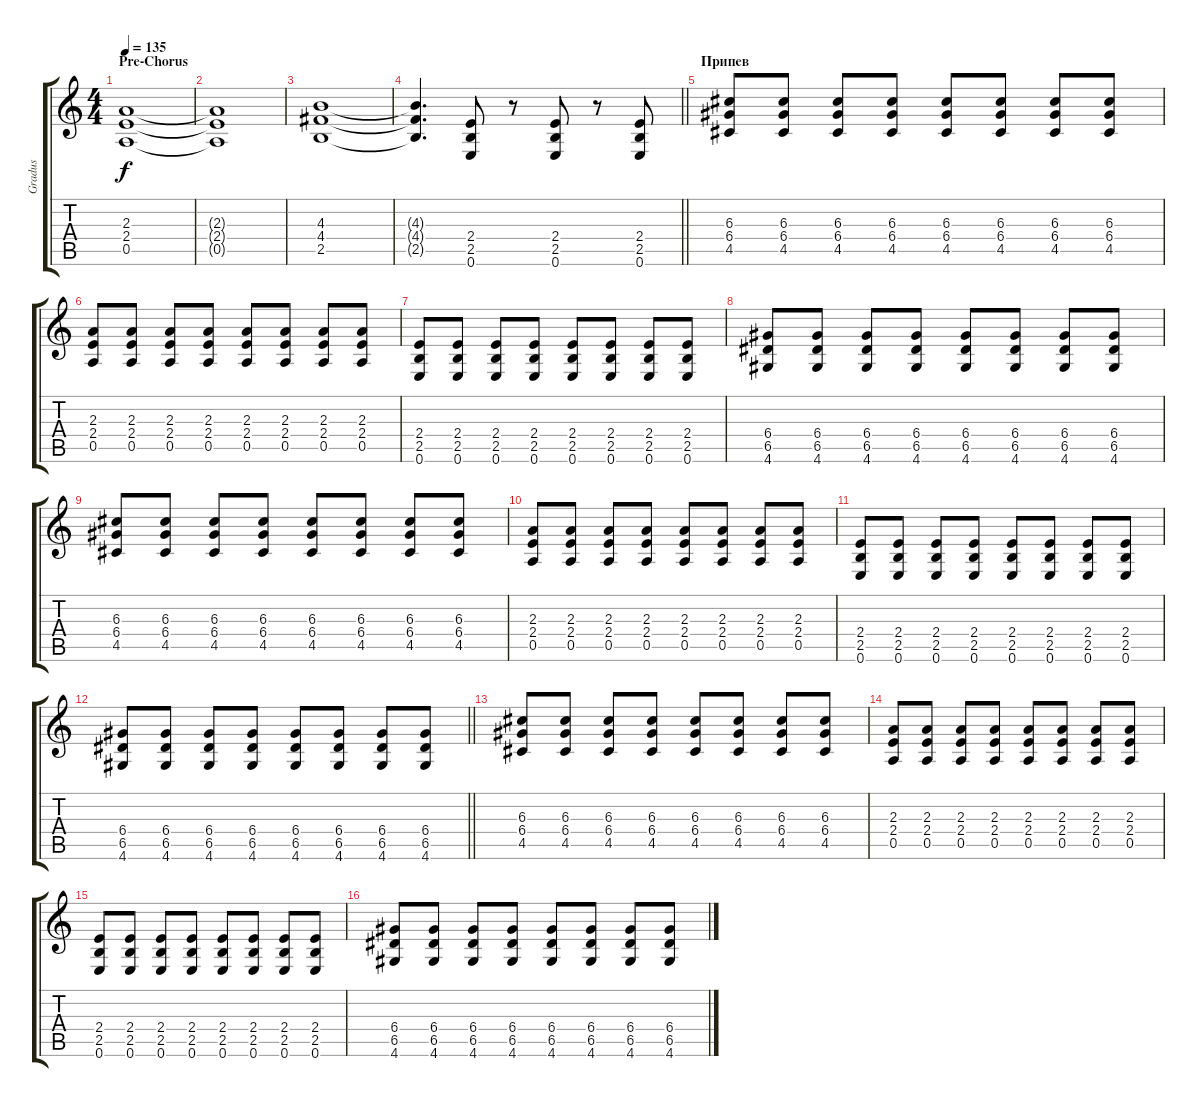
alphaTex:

\track ("Gradus" "Gradus") {instrument distortionguitar}
\staff {score tabs}
\tuning (E4 B3 G3 D3 A2 E2) {hide}
\ts (4 4)
\section ("" "Pre-Chorus")
\tempo 135
\clef g2
\ks c
(2.3 2.4 0.5).1{dy f} |
(2.3{t} 2.4{t} 0.5{t}).1 |
(4.3 4.4 2.5).1 |
\barLineRight lightlight
(4.3{t} 4.4{t} 2.5{t}).4{d} (2.4 2.5 0.6).8 r.8 (2.4 2.5 0.6).8 r.8 (2.4 2.5 0.6).8 |
\section ("" "Припев")
(6.3 6.4 4.5).8{instrument overdrivenguitar} (6.3 6.4 4.5).8 (6.3 6.4 4.5).8 (6.3 6.4 4.5).8 (6.3 6.4 4.5).8 (6.3 6.4 4.5).8 (6.3 6.4 4.5).8 (6.3 6.4 4.5).8 |
(2.3 2.4 0.5).8 (2.3 2.4 0.5).8 (2.3 2.4 0.5).8 (2.3 2.4 0.5).8 (2.3 2.4 0.5).8 (2.3 2.4 0.5).8 (2.3 2.4 0.5).8 (2.3 2.4 0.5).8 |
(2.4 2.5 0.6).8 (2.4 2.5 0.6).8 (2.4 2.5 0.6).8 (2.4 2.5 0.6).8 (2.4 2.5 0.6).8 (2.4 2.5 0.6).8 (2.4 2.5 0.6).8 (2.4 2.5 0.6).8 |
(6.4 6.5 4.6).8 (6.4 6.5 4.6).8 (6.4 6.5 4.6).8 (6.4 6.5 4.6).8 (6.4 6.5 4.6).8 (6.4 6.5 4.6).8 (6.4 6.5 4.6).8 (6.4 6.5 4.6).8 |
(6.3 6.4 4.5).8{instrument overdrivenguitar} (6.3 6.4 4.5).8 (6.3 6.4 4.5).8 (6.3 6.4 4.5).8 (6.3 6.4 4.5).8 (6.3 6.4 4.5).8 (6.3 6.4 4.5).8 (6.3 6.4 4.5).8 |
(2.3 2.4 0.5).8 (2.3 2.4 0.5).8 (2.3 2.4 0.5).8 (2.3 2.4 0.5).8 (2.3 2.4 0.5).8 (2.3 2.4 0.5).8 (2.3 2.4 0.5).8 (2.3 2.4 0.5).8 |
(2.4 2.5 0.6).8 (2.4 2.5 0.6).8 (2.4 2.5 0.6).8 (2.4 2.5 0.6).8 (2.4 2.5 0.6).8 (2.4 2.5 0.6).8 (2.4 2.5 0.6).8 (2.4 2.5 0.6).8 |
\barLineRight lightlight
(6.4 6.5 4.6).8 (6.4 6.5 4.6).8 (6.4 6.5 4.6).8 (6.4 6.5 4.6).8 (6.4 6.5 4.6).8 (6.4 6.5 4.6).8 (6.4 6.5 4.6).8 (6.4 6.5 4.6).8 |
(6.3 6.4 4.5).8{instrument overdrivenguitar} (6.3 6.4 4.5).8 (6.3 6.4 4.5).8 (6.3 6.4 4.5).8 (6.3 6.4 4.5).8 (6.3 6.4 4.5).8 (6.3 6.4 4.5).8 (6.3 6.4 4.5).8 |
(2.3 2.4 0.5).8 (2.3 2.4 0.5).8 (2.3 2.4 0.5).8 (2.3 2.4 0.5).8 (2.3 2.4 0.5).8 (2.3 2.4 0.5).8 (2.3 2.4 0.5).8 (2.3 2.4 0.5).8 |
(2.4 2.5 0.6).8 (2.4 2.5 0.6).8 (2.4 2.5 0.6).8 (2.4 2.5 0.6).8 (2.4 2.5 0.6).8 (2.4 2.5 0.6).8 (2.4 2.5 0.6).8 (2.4 2.5 0.6).8 |
(6.4 6.5 4.6).8 (6.4 6.5 4.6).8 (6.4 6.5 4.6).8 (6.4 6.5 4.6).8 (6.4 6.5 4.6).8 (6.4 6.5 4.6).8 (6.4 6.5 4.6).8 (6.4 6.5 4.6).8
